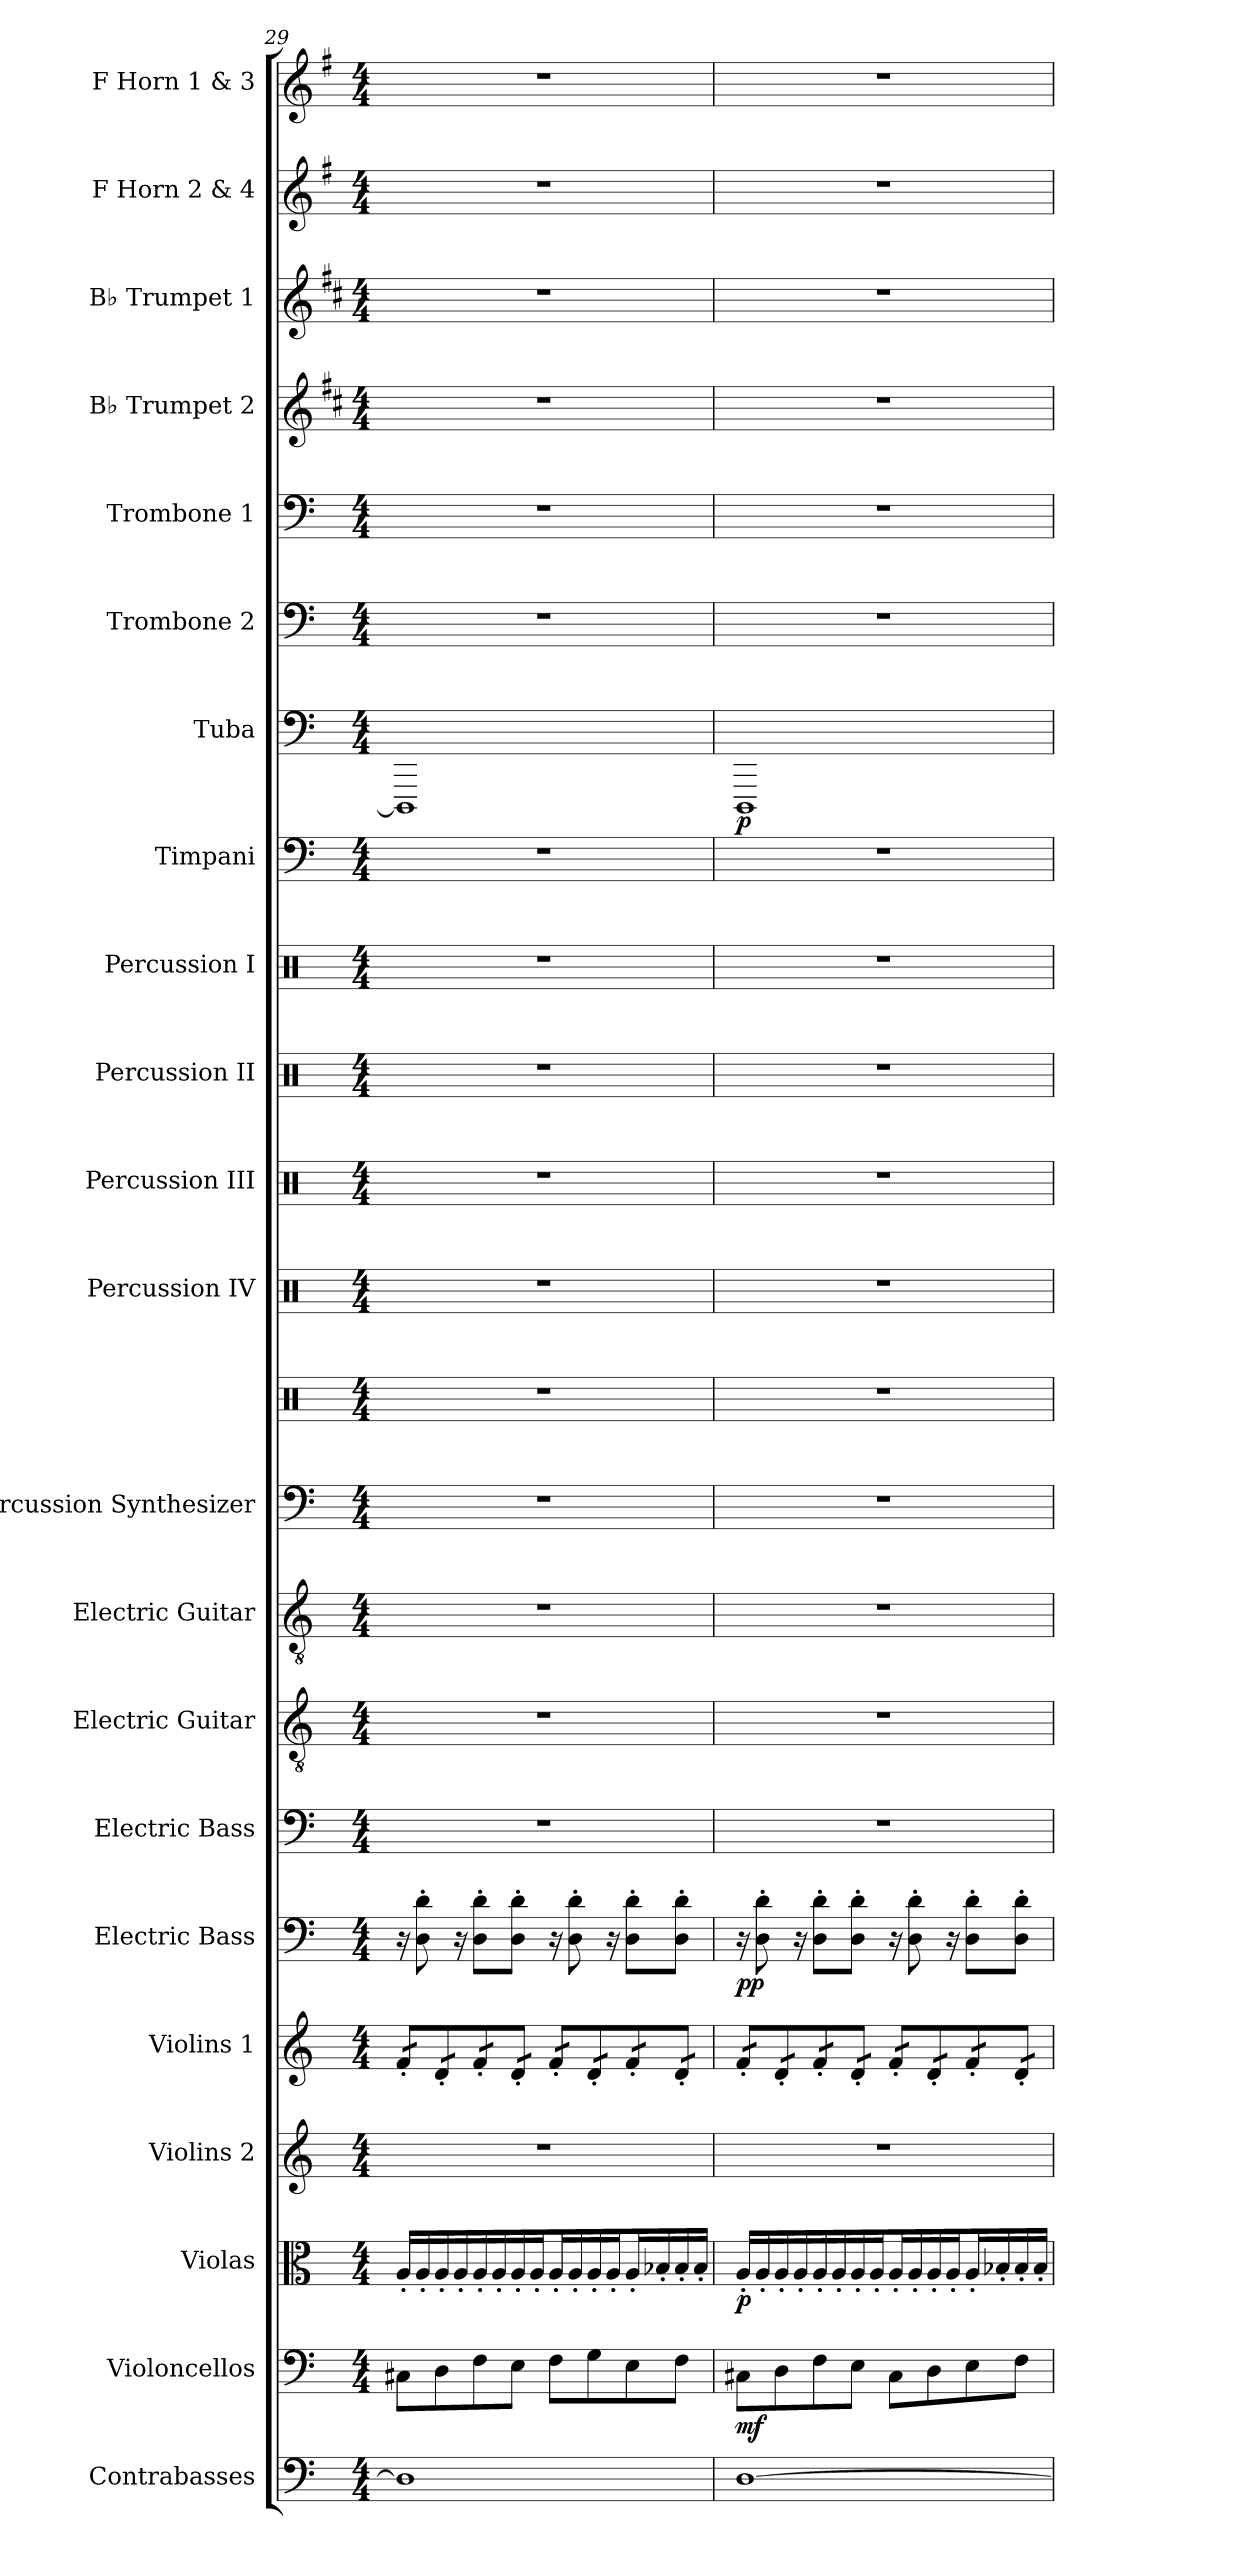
**kern	**kern	**dynam	**kern	**dynam	**kern	**kern	**kern	**dynam	**kern	**kern	**kern	**kern	**kern	**kern	**kern	**kern	**kern	**kern	**kern	**dynam	**kern	**kern	**kern	**kern	**kern	**kern
*part22	*part21	*part21	*part20	*part20	*part19	*part18	*part17	*part17	*part16	*part15	*part14	*part13	*part13	*part12	*part11	*part10	*part9	*part8	*part7	*part7	*part6	*part5	*part4	*part3	*part2	*part1
*staff23	*staff22	*staff22	*staff21	*staff21	*staff20	*staff19	*staff18	*staff18	*staff17	*staff16	*staff15	*staff14	*staff13	*staff12	*staff11	*staff10	*staff9	*staff8	*staff7	*staff7	*staff6	*staff5	*staff4	*staff3	*staff2	*staff1
*I"Contrabasses	*I"Violoncellos	*	*I"Violas	*	*I"Violins 2	*I"Violins 1	*I"Electric Bass	*	*I"Electric Bass	*I"Electric Guitar	*I"Electric Guitar	*I"Percussion Synthesizer	*	*I"Percussion IV	*I"Percussion III	*I"Percussion II	*I"Percussion I	*I"Timpani	*I"Tuba	*	*I"Trombone 2	*I"Trombone 1	*I"B♭ Trumpet 2	*I"B♭ Trumpet 1	*I"F Horn 2 &amp; 4	*I"F Horn 1 &amp; 3
*I'Cbs.	*I'Vcs.	*	*I'Vlas.	*	*I'Vlns. 2	*I'Vlns. 1	*I'El. B.	*	*I'El. B.	*I'El. Guit.	*I'El. Guit.	*I'Perc. Syn.	*	*I'Perc. IV	*I'Perc. III	*I'Perc. II	*I'Perc. I	*I'Timp.	*I'Tba.	*	*I'Tbn. 2	*I'Tbn. 1	*I'B♭ Tpt. 2	*I'B♭ Tpt. 1	*I'F Hn. 2 4	*I'F Hn. 1 3
*clefF4	*clefF4	*	*clefC3	*	*clefG2	*clefG2	*clefF4	*	*clefF4	*clefGv2	*clefGv2	*clefF4	*clefX	*clefX	*clefX	*clefX	*clefX	*clefF4	*clefF4	*	*clefF4	*clefF4	*clefG2	*clefG2	*clefG2	*clefG2
*ITrd7c12	*	*	*	*	*	*	*ITrd7c12	*	*ITrd7c12	*	*	*	*	*	*	*	*	*	*	*	*	*	*ITrd1c2	*ITrd1c2	*ITrd4c7	*ITrd4c7
*k[]	*k[]	*	*k[]	*	*k[]	*k[]	*k[]	*	*k[]	*k[]	*k[]	*k[]	*k[]	*k[]	*k[]	*k[]	*k[]	*k[]	*k[]	*	*k[]	*k[]	*k[]	*k[]	*k[]	*k[]
*M4/4	*M4/4	*	*M4/4	*	*M4/4	*M4/4	*M4/4	*	*M4/4	*M4/4	*M4/4	*M4/4	*M4/4	*M4/4	*M4/4	*M4/4	*M4/4	*M4/4	*M4/4	*	*M4/4	*M4/4	*M4/4	*M4/4	*M4/4	*M4/4
=29	=29	=29	=29	=29	=29	=29	=29	=29	=29	=29	=29	=29	=29	=29	=29	=29	=29	=29	=29	=29	=29	=29	=29	=29	=29	=29
*	*	*	*tremolo	*	*	*	*	*	*	*	*	*	*	*	*	*	*	*	*	*	*	*	*	*	*	*
*	*	*	*	*	*	*tremolo	*	*	*	*	*	*	*	*	*	*	*	*	*	*	*	*	*	*	*	*
1DD]	8C#X\L	.	16A'/LL	.	1r	16f'/LL	16r	.	1r	1r	1r	1r	1r	1r	1r	1r	1r	1r	1DDD]	.	1r	1r	1r	1r	1r	1r
.	.	.	16A'/	.	.	16f'/	8DD\' 8D\'	.	.	.	.	.	.	.	.	.	.	.	.	.	.	.	.	.	.	.
.	8D\	.	16A'/	.	.	16d'/	.	.	.	.	.	.	.	.	.	.	.	.	.	.	.	.	.	.	.	.
.	.	.	16A'/	.	.	16d'/	16r	.	.	.	.	.	.	.	.	.	.	.	.	.	.	.	.	.	.	.
.	8F\	.	16A'/	.	.	16f'/	8DD\' 8D\'L	.	.	.	.	.	.	.	.	.	.	.	.	.	.	.	.	.	.	.
.	.	.	16A'/	.	.	16f'/	.	.	.	.	.	.	.	.	.	.	.	.	.	.	.	.	.	.	.	.
.	8E\J	.	16A'/	.	.	16d'/	8DD\' 8D\'J	.	.	.	.	.	.	.	.	.	.	.	.	.	.	.	.	.	.	.
.	.	.	16A'/JJ	.	.	16d'/JJ	.	.	.	.	.	.	.	.	.	.	.	.	.	.	.	.	.	.	.	.
.	8F\L	.	16A'/LL	.	.	16f'/LL	16r	.	.	.	.	.	.	.	.	.	.	.	.	.	.	.	.	.	.	.
.	.	.	16A'/	.	.	16f'/	8DD\' 8D\'	.	.	.	.	.	.	.	.	.	.	.	.	.	.	.	.	.	.	.
.	8G\	.	16A'/	.	.	16d'/	.	.	.	.	.	.	.	.	.	.	.	.	.	.	.	.	.	.	.	.
.	.	.	16A'/JJ	.	.	16d'/	16r	.	.	.	.	.	.	.	.	.	.	.	.	.	.	.	.	.	.	.
*	*	*	*Xtremolo	*	*	*	*	*	*	*	*	*	*	*	*	*	*	*	*	*	*	*	*	*	*	*
.	8E\	.	16A'/LL	.	.	16f'/	8DD\' 8D\'L	.	.	.	.	.	.	.	.	.	.	.	.	.	.	.	.	.	.	.
.	.	.	16B-X'/J	.	.	16f'/	.	.	.	.	.	.	.	.	.	.	.	.	.	.	.	.	.	.	.	.
*	*	*	*tremolo	*	*	*	*	*	*	*	*	*	*	*	*	*	*	*	*	*	*	*	*	*	*	*
.	8F\J	.	16B-'/	.	.	16d'/	8DD\' 8D\'J	.	.	.	.	.	.	.	.	.	.	.	.	.	.	.	.	.	.	.
.	.	.	16B-'/JJ	.	.	16d'/JJ	.	.	.	.	.	.	.	.	.	.	.	.	.	.	.	.	.	.	.	.
!!LO:PB:g=z
=30	=30	=30	=30	=30	=30	=30	=30	=30	=30	=30	=30	=30	=30	=30	=30	=30	=30	=30	=30	=30	=30	=30	=30	=30	=30	=30
!	!	!LO:DY:b	!	!LO:DY:b	!	!	!	!LO:DY:b	!	!	!	!	!	!	!	!	!	!	!	!LO:DY:b	!	!	!	!	!	!
[1DD	8C#X\L	mf	16A'/LL	p	1r	16f'/LL	16r	pp	1r	1r	1r	1r	1r	1r	1r	1r	1r	1r	1DDD	p	1r	1r	1r	1r	1r	1r
.	.	.	16A'/	.	.	16f'/	8DD\' 8D\'	.	.	.	.	.	.	.	.	.	.	.	.	.	.	.	.	.	.	.
.	8D\	.	16A'/	.	.	16d'/	.	.	.	.	.	.	.	.	.	.	.	.	.	.	.	.	.	.	.	.
.	.	.	16A'/	.	.	16d'/	16r	.	.	.	.	.	.	.	.	.	.	.	.	.	.	.	.	.	.	.
.	8F\	.	16A'/	.	.	16f'/	8DD\' 8D\'L	.	.	.	.	.	.	.	.	.	.	.	.	.	.	.	.	.	.	.
.	.	.	16A'/	.	.	16f'/	.	.	.	.	.	.	.	.	.	.	.	.	.	.	.	.	.	.	.	.
.	8E\J	.	16A'/	.	.	16d'/	8DD\' 8D\'J	.	.	.	.	.	.	.	.	.	.	.	.	.	.	.	.	.	.	.
.	.	.	16A'/JJ	.	.	16d'/JJ	.	.	.	.	.	.	.	.	.	.	.	.	.	.	.	.	.	.	.	.
.	8C#\L	.	16A'/LL	.	.	16f'/LL	16r	.	.	.	.	.	.	.	.	.	.	.	.	.	.	.	.	.	.	.
.	.	.	16A'/	.	.	16f'/	8DD\' 8D\'	.	.	.	.	.	.	.	.	.	.	.	.	.	.	.	.	.	.	.
.	8D\	.	16A'/	.	.	16d'/	.	.	.	.	.	.	.	.	.	.	.	.	.	.	.	.	.	.	.	.
.	.	.	16A'/JJ	.	.	16d'/	16r	.	.	.	.	.	.	.	.	.	.	.	.	.	.	.	.	.	.	.
*	*	*	*Xtremolo	*	*	*	*	*	*	*	*	*	*	*	*	*	*	*	*	*	*	*	*	*	*	*
.	8E\	.	16A'/LL	.	.	16f'/	8DD\' 8D\'L	.	.	.	.	.	.	.	.	.	.	.	.	.	.	.	.	.	.	.
.	.	.	16B-X'/J	.	.	16f'/	.	.	.	.	.	.	.	.	.	.	.	.	.	.	.	.	.	.	.	.
*	*	*	*tremolo	*	*	*	*	*	*	*	*	*	*	*	*	*	*	*	*	*	*	*	*	*	*	*
.	8F\J	.	16B-'/	.	.	16d'/	8DD\' 8D\'J	.	.	.	.	.	.	.	.	.	.	.	.	.	.	.	.	.	.	.
.	.	.	16B-'/JJ	.	.	16d'/JJ	.	.	.	.	.	.	.	.	.	.	.	.	.	.	.	.	.	.	.	.
*	*	*	*	*	*	*Xtremolo	*	*	*	*	*	*	*	*	*	*	*	*	*	*	*	*	*	*	*	*
*	*	*	*Xtremolo	*	*	*	*	*	*	*	*	*	*	*	*	*	*	*	*	*	*	*	*	*	*	*
=	=	=	=	=	=	=	=	=	=	=	=	=	=	=	=	=	=	=	=	=	=	=	=	=	=	=
*-	*-	*-	*-	*-	*-	*-	*-	*-	*-	*-	*-	*-	*-	*-	*-	*-	*-	*-	*-	*-	*-	*-	*-	*-	*-	*-
